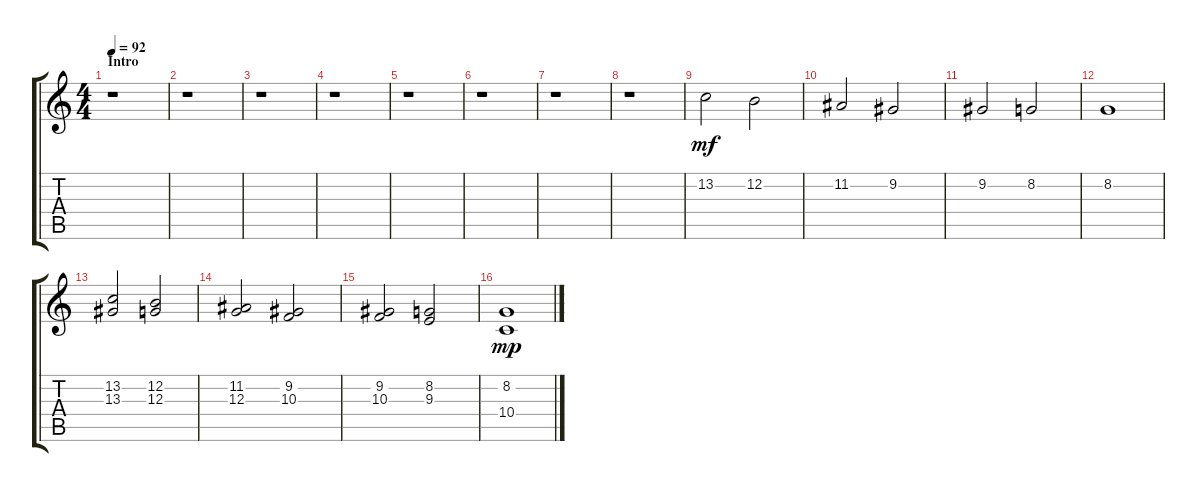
\track "" {instrument choiraahs}
\staff {score tabs}
\tuning (E4 B3 G3 D3 A2 E2) {hide}
\ts (4 4)
\section ("" "Intro")
\tempo 92
\clef g2
\ks c
r.1{dy mf instrument choiraahs} |
r.1 |
r.1 |
r.1 |
r.1 |
r.1 |
r.1 |
r.1 |
13.2.2 12.2.2 |
11.2.2 9.2.2 |
9.2.2 8.2.2 |
8.2.1 |
(13.2 13.3).2 (12.2 12.3).2 |
(11.2 12.3).2 (9.2 10.3).2 |
(9.2 10.3).2 (8.2 9.3).2 |
(8.2 10.4).1{dy mp}
